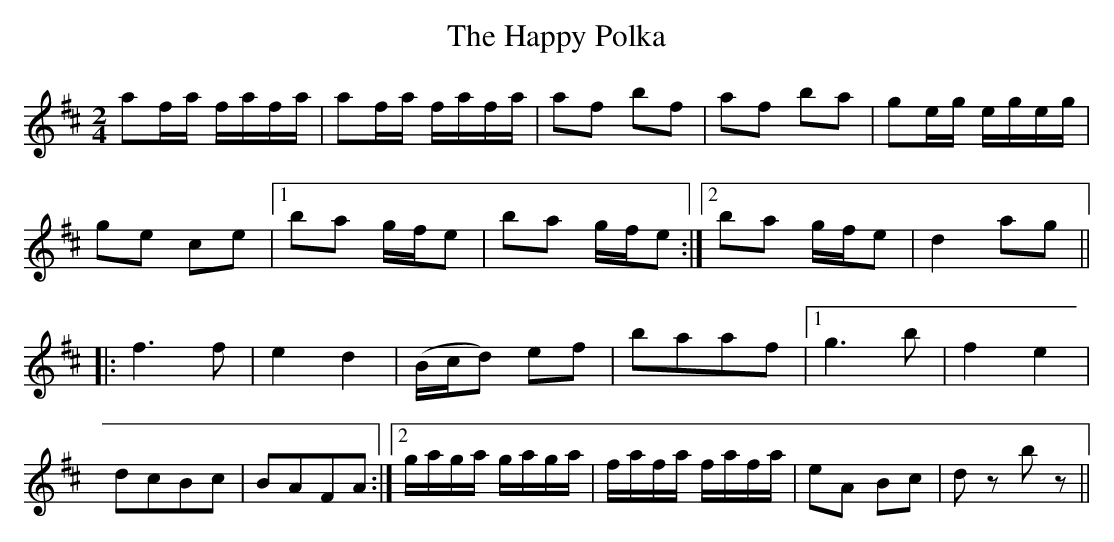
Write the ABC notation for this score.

X:1
T: The Happy Polka
M: 2/4
L: 1/8
K: Dmaj
af/a/ f/a/f/a/|af/a/ f/a/f/a/|af bf|af ba|ge/g/ e/g/e/g/|
ge ce|1 ba g/f/e|ba g/f/e:|2 ba g/f/e|d2 ag||
|:f2>f2|e2 d2|(B/c/d) ef|baaf|1 g3b|f2 e2|
dcBc|BAFA:|2 g/a/g/a/ g/a/g/a/|f/a/f/a/ f/a/f/a/|eA Bc|dz bz||
